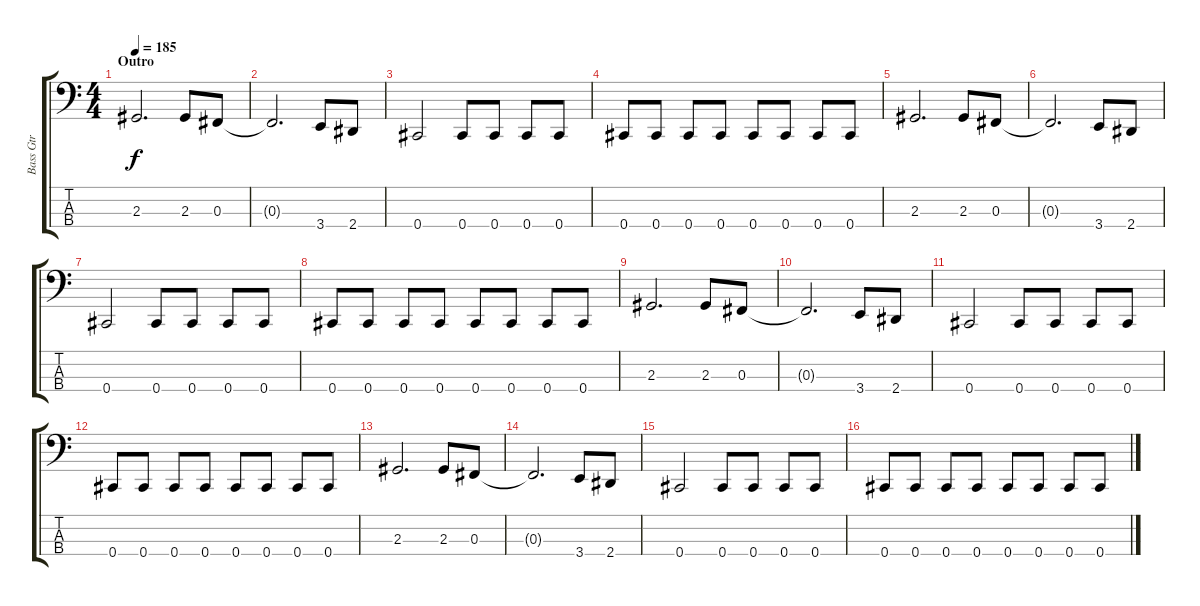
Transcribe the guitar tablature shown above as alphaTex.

\track ("Bass Gtr" "Bass Gtr") {instrument electricbasspick}
\staff {score tabs}
\tuning (E2 B1 Gb1 Db1) {hide}
\ts (4 4)
\section ("" "Outro")
\tempo 185
\clef f4
\ks c
2.3.2{d dy f} 2.3.8 0.3.8 |
0.3{t}.2{d} 3.4.8 2.4.8 |
0.4.2 0.4.8 0.4.8 0.4.8 0.4.8 |
0.4.8 0.4.8 0.4.8 0.4.8 0.4.8 0.4.8 0.4.8 0.4.8 |
2.3.2{d} 2.3.8 0.3.8 |
0.3{t}.2{d} 3.4.8 2.4.8 |
0.4.2 0.4.8 0.4.8 0.4.8 0.4.8 |
0.4.8 0.4.8 0.4.8 0.4.8 0.4.8 0.4.8 0.4.8 0.4.8 |
2.3.2{d} 2.3.8 0.3.8 |
0.3{t}.2{d} 3.4.8 2.4.8 |
0.4.2 0.4.8 0.4.8 0.4.8 0.4.8 |
0.4.8 0.4.8 0.4.8 0.4.8 0.4.8 0.4.8 0.4.8 0.4.8 |
2.3.2{d} 2.3.8 0.3.8 |
0.3{t}.2{d} 3.4.8 2.4.8 |
0.4.2 0.4.8 0.4.8 0.4.8 0.4.8 |
0.4.8 0.4.8 0.4.8 0.4.8 0.4.8 0.4.8 0.4.8 0.4.8
